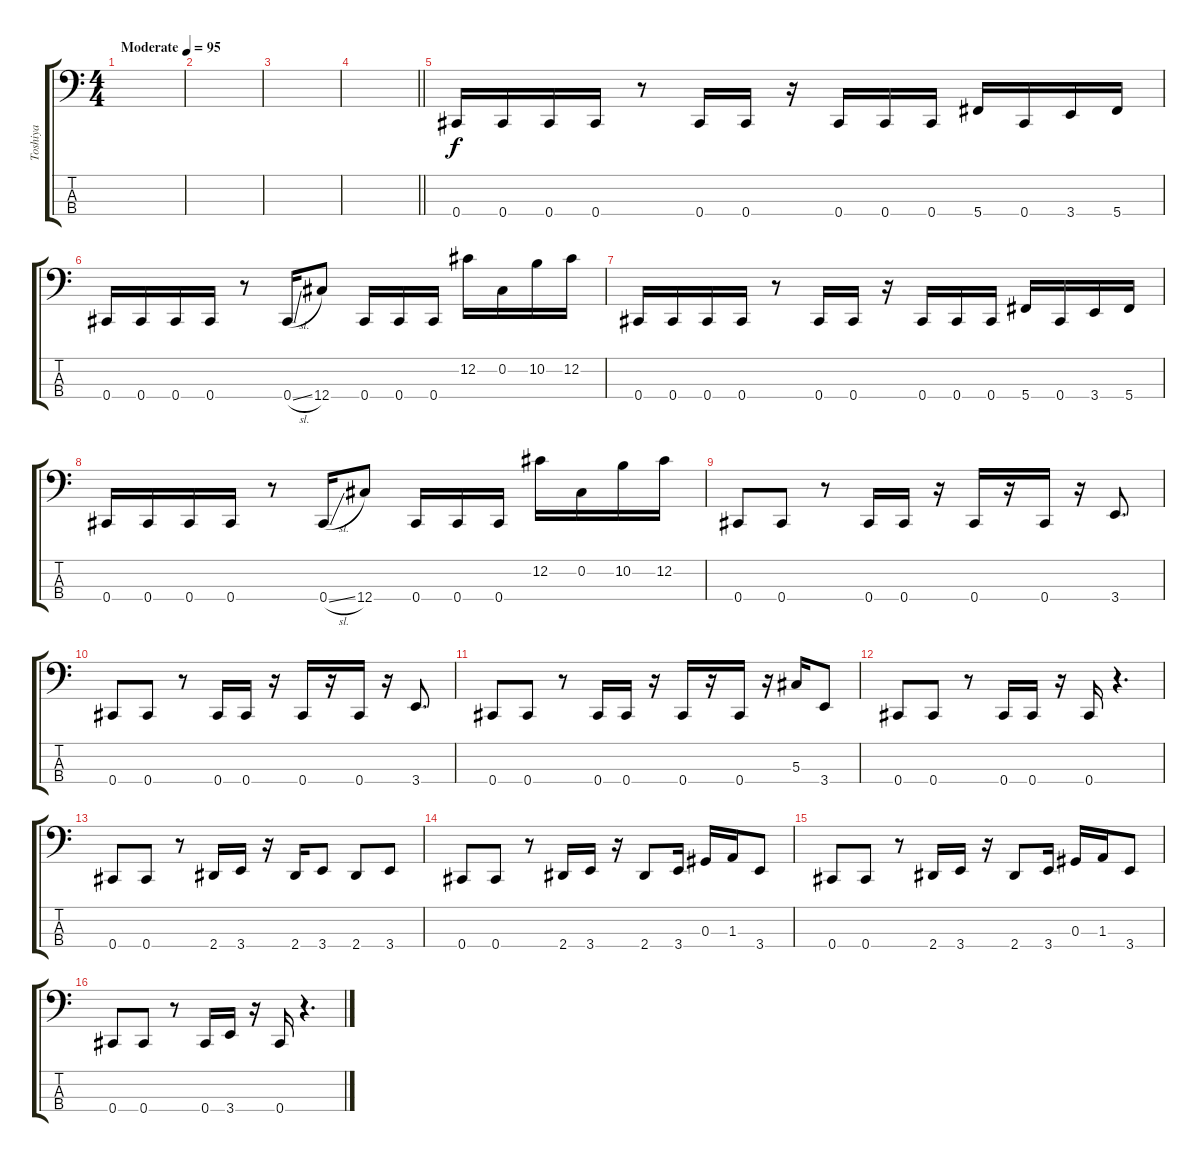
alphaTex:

\track ("Toshiya" "Toshiya") {instrument electricbassfinger}
\staff {score tabs}
\tuning (Gb2 Db2 Ab1 Db1) {hide}
\ts (4 4)
\tempo (95 "Moderate")
\clef f4
\ks c
|
|
|
\barLineRight lightlight
|
0.4.16 0.4.16 0.4.16 0.4.16 r.8 0.4.16 0.4.16 r.16 0.4.16 0.4.16 0.4.16 5.4.16 0.4.16 3.4.16 5.4.16 |
0.4.16 0.4.16 0.4.16 0.4.16 r.8 0.4{sl}.16 12.4.8 0.4.16 0.4.16 0.4.16 12.2.16 0.2.16 10.2.16 12.2.16 |
0.4.16 0.4.16 0.4.16 0.4.16 r.8 0.4.16 0.4.16 r.16 0.4.16 0.4.16 0.4.16 5.4.16 0.4.16 3.4.16 5.4.16 |
0.4.16 0.4.16 0.4.16 0.4.16 r.8 0.4{sl}.16 12.4.8 0.4.16 0.4.16 0.4.16 12.2.16 0.2.16 10.2.16 12.2.16 |
0.4.8 0.4.8 r.8 0.4.16 0.4.16 r.16 0.4.16 r.16 0.4.16 r.16 3.4.8{d} |
0.4.8 0.4.8 r.8 0.4.16 0.4.16 r.16 0.4.16 r.16 0.4.16 r.16 3.4.8{d} |
0.4.8 0.4.8 r.8 0.4.16 0.4.16 r.16 0.4.16 r.16 0.4.16 r.16 5.3.16 3.4.8 |
0.4.8 0.4.8 r.8 0.4.16 0.4.16 r.16 0.4.16 r.4{d} |
0.4.8 0.4.8 r.8 2.4.16 3.4.16 r.16 2.4.16 3.4.8 2.4.8 3.4.8 |
0.4.8 0.4.8 r.8 2.4.16 3.4.16 r.16 2.4.8 3.4.16 0.3.16 1.3.16 3.4.8 |
0.4.8 0.4.8 r.8 2.4.16 3.4.16 r.16 2.4.8 3.4.16 0.3.16 1.3.16 3.4.8 |
0.4.8 0.4.8 r.8 0.4.16 3.4.16 r.16 0.4.16 r.4{d}
